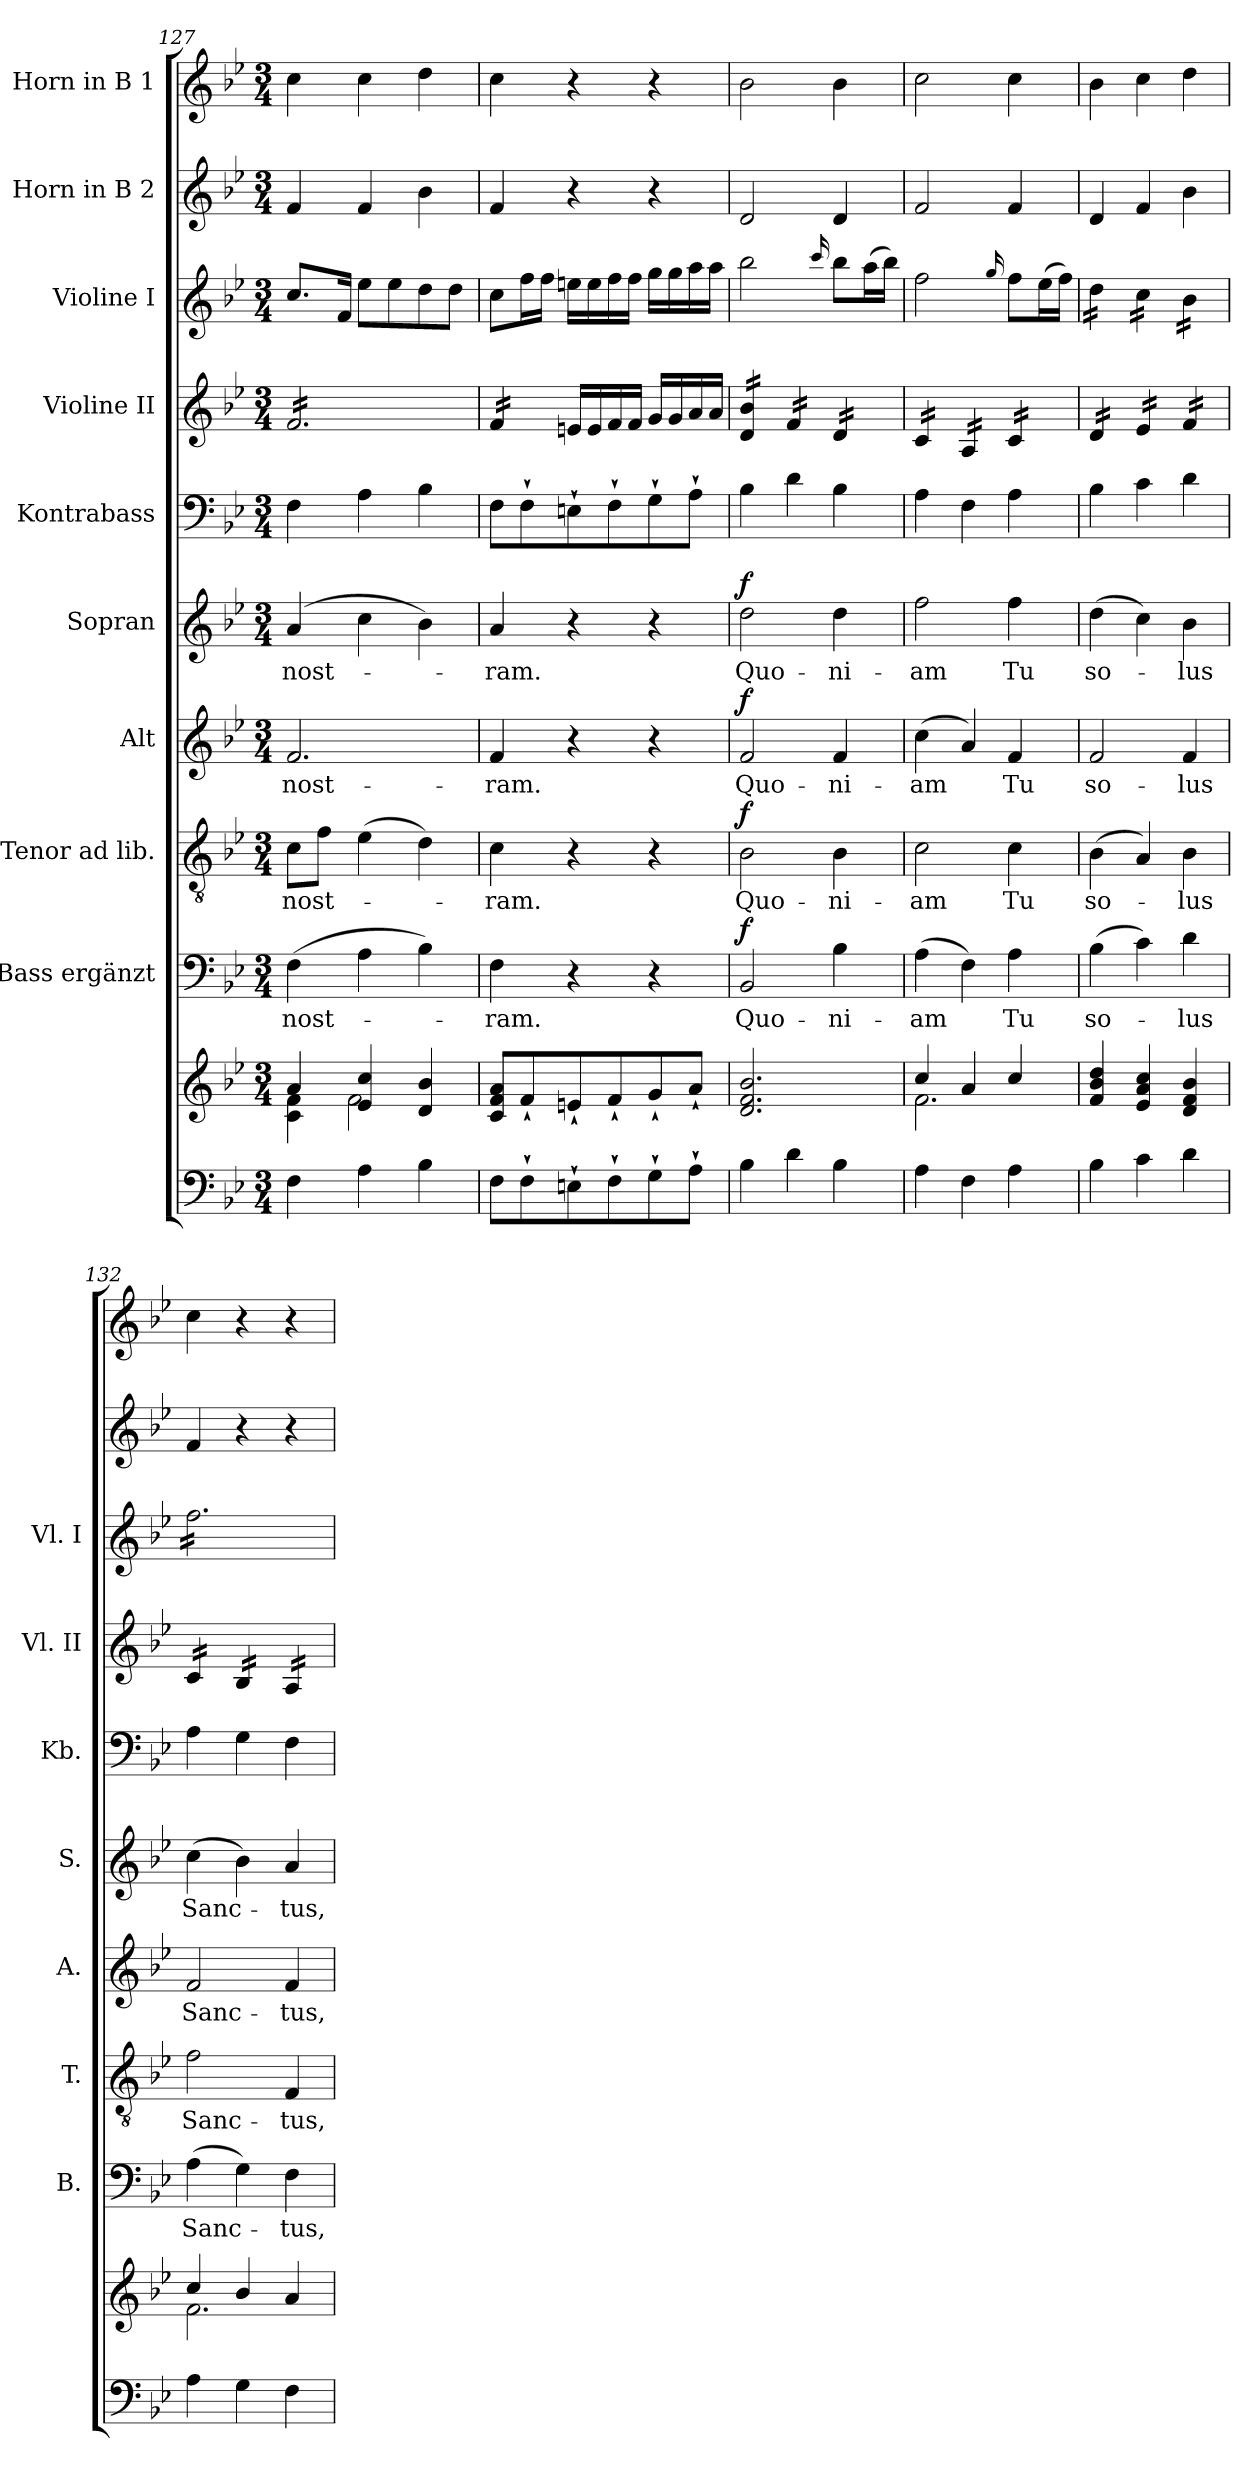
**kern	**kern	**kern	**text	**dynam	**kern	**text	**dynam	**kern	**text	**dynam	**kern	**text	**dynam	**kern	**kern	**kern	**kern	**kern
*part10	*part10	*part9	*part9	*part9	*part8	*part8	*part8	*part7	*part7	*part7	*part6	*part6	*part6	*part5	*part4	*part3	*part2	*part1
*staff11	*staff10	*staff9	*staff9	*staff9	*staff8	*staff8	*staff8	*staff7	*staff7	*staff7	*staff6	*staff6	*staff6	*staff5	*staff4	*staff3	*staff2	*staff1
*	*	*I"Bass ergänzt	*	*	*I"Tenor ad lib.	*	*	*I"Alt	*	*	*I"Sopran	*	*	*I"Kontrabass	*I"Violine II	*I"Violine I	*I"Horn in B 2	*I"Horn in B 1
*	*	*I'B.	*	*	*I'T.	*	*	*I'A.	*	*	*I'S.	*	*	*I'Kb.	*I'Vl. II	*I'Vl. I	*	*
*clefF4	*clefG2	*clefF4	*	*	*clefGv2	*	*	*clefG2	*	*	*clefG2	*	*	*clefF4	*clefG2	*clefG2	*clefG2	*clefG2
*	*	*	*	*	*	*	*	*	*	*	*	*	*	*ITrd7c12	*	*	*ITrd8c14	*ITrd8c14
*k[b-e-]	*k[b-e-]	*k[b-e-]	*	*	*k[b-e-]	*	*	*k[b-e-]	*	*	*k[b-e-]	*	*	*k[b-e-]	*k[b-e-]	*k[b-e-]	*k[b-e-]	*k[b-e-]
*B-:	*B-:	*B-:	*	*	*B-:	*	*	*B-:	*	*	*B-:	*	*	*B-:	*B-:	*B-:	*B-:	*B-:
*M3/4	*M3/4	*M3/4	*	*	*M3/4	*	*	*M3/4	*	*	*M3/4	*	*	*M3/4	*M3/4	*M3/4	*M3/4	*M3/4
=127	=127	=127	=127	=127	=127	=127	=127	=127	=127	=127	=127	=127	=127	=127	=127	=127	=127	=127
*	*^	*	*	*	*	*	*	*	*	*	*	*	*	*	*	*	*	*
!	!	!	!	!LO:LY:b	!	!	!LO:LY:b	!	!	!LO:LY:b	!	!	!LO:LY:b	!	!	!	!	!	!
*	*	*	*	*	*	*	*	*	*	*	*	*	*	*	*	*tremolo	*	*	*
4F\	4a/	4c\ 4f\	(>4F\	nost-	.	8c\L	nost-	.	2.f/	nost-	.	(4a/	nost-	.	4FF\	16f/LL	8.cc/L	4F/	4c\
.	.	.	.	.	.	.	.	.	.	.	.	.	.	.	.	16f/	.	.	.
.	.	.	.	.	.	8f\J	.	.	.	.	.	.	.	.	.	16f/	.	.	.
.	.	.	.	.	.	.	.	.	.	.	.	.	.	.	.	16f/	16f/Jk	.	.
4A\	4e-/ 4cc/	2f\	4A\	.	.	(>4e-\	.	.	.	.	.	4cc\	.	.	4AA\	16f/	8ee-\L	4F/	4c\
.	.	.	.	.	.	.	.	.	.	.	.	.	.	.	.	16f/	.	.	.
.	.	.	.	.	.	.	.	.	.	.	.	.	.	.	.	16f/	8ee-\	.	.
.	.	.	.	.	.	.	.	.	.	.	.	.	.	.	.	16f/	.	.	.
4B-\	4d/ 4b-/	.	4B-\)	.	.	4d\)	.	.	.	.	.	4b-\)	.	.	4BB-\	16f/	8dd\	4B-\	4d\
.	.	.	.	.	.	.	.	.	.	.	.	.	.	.	.	16f/	.	.	.
.	.	.	.	.	.	.	.	.	.	.	.	.	.	.	.	16f/	8dd\J	.	.
.	.	.	.	.	.	.	.	.	.	.	.	.	.	.	.	16f/JJ	.	.	.
*	*v	*v	*	*	*	*	*	*	*	*	*	*	*	*	*	*	*	*	*
=128	=128	=128	=128	=128	=128	=128	=128	=128	=128	=128	=128	=128	=128	=128	=128	=128	=128	=128
!	!	!	!LO:LY:b	!	!	!LO:LY:b	!	!	!LO:LY:b	!	!	!LO:LY:b	!	!	!	!	!	!
8F\L	8c/ 8f/ 8a/L	4F\	-ram.	.	4c\	-ram.	.	4f/	-ram.	.	4a/	-ram.	.	8FF\L	16f/LL	8cc\L	4F/	4c\
.	.	.	.	.	.	.	.	.	.	.	.	.	.	.	16f/	.	.	.
8F`>\	8f`</	.	.	.	.	.	.	.	.	.	.	.	.	8FF`>\	16f/	16ff\L	.	.
.	.	.	.	.	.	.	.	.	.	.	.	.	.	.	16f/JJ	16ff\JJ	.	.
*	*	*	*	*	*	*	*	*	*	*	*	*	*	*	*Xtremolo	*	*	*
8En`>\	8en`</	4r	.	.	4r	.	.	4r	.	.	4r	.	.	8EEn`>\	16en/LL	16een\LL	4r	4r
.	.	.	.	.	.	.	.	.	.	.	.	.	.	.	16e/	16ee\	.	.
8F`>\	8f`</	.	.	.	.	.	.	.	.	.	.	.	.	8FF`>\	16f/	16ff\	.	.
.	.	.	.	.	.	.	.	.	.	.	.	.	.	.	16f/JJ	16ff\JJ	.	.
8G`>\	8g`</	4r	.	.	4r	.	.	4r	.	.	4r	.	.	8GG`>\	16g/LL	16gg\LL	4r	4r
.	.	.	.	.	.	.	.	.	.	.	.	.	.	.	16g/	16gg\	.	.
8A`>\J	8a`</J	.	.	.	.	.	.	.	.	.	.	.	.	8AA`>\J	16a/	16aa\	.	.
.	.	.	.	.	.	.	.	.	.	.	.	.	.	.	16a/JJ	16aa\JJ	.	.
=129	=129	=129	=129	=129	=129	=129	=129	=129	=129	=129	=129	=129	=129	=129	=129	=129	=129	=129
!	!	!	!LO:LY:b	!LO:DY:a	!	!LO:LY:b	!LO:DY:a	!	!LO:LY:b	!LO:DY:a	!	!LO:LY:b	!LO:DY:a	!	!	!	!	!
*	*	*	*	*	*	*	*	*	*	*	*	*	*	*	*tremolo	*	*	*
4B-\	2.d/ 2.f/ 2.b-/	2BB-/	Quo-	f	2B-\	Quo-	f	2f/	Quo-	f	2dd\	Quo-	f	4BB-\	16d/ 16b-/LL	2bb-\	2D/	2B-\
.	.	.	.	.	.	.	.	.	.	.	.	.	.	.	16d/ 16b-/	.	.	.
.	.	.	.	.	.	.	.	.	.	.	.	.	.	.	16d/ 16b-/	.	.	.
.	.	.	.	.	.	.	.	.	.	.	.	.	.	.	16d/ 16b-/JJ	.	.	.
4d\	.	.	.	.	.	.	.	.	.	.	.	.	.	4D\	16f/LL	.	.	.
.	.	.	.	.	.	.	.	.	.	.	.	.	.	.	16f/	.	.	.
.	.	.	.	.	.	.	.	.	.	.	.	.	.	.	16f/	.	.	.
.	.	.	.	.	.	.	.	.	.	.	.	.	.	.	16f/JJ	.	.	.
.	.	.	.	.	.	.	.	.	.	.	.	.	.	.	.	16qqccc/	.	.
!	!	!	!LO:LY:b	!	!	!LO:LY:b	!	!	!LO:LY:b	!	!	!LO:LY:b	!	!	!	!	!	!
4B-\	.	4B-\	-ni-	.	4B-\	-ni-	.	4f/	-ni-	.	4dd\	-ni-	.	4BB-\	16d/LL	8bb-\L	4D/	4B-\
.	.	.	.	.	.	.	.	.	.	.	.	.	.	.	16d/	.	.	.
.	.	.	.	.	.	.	.	.	.	.	.	.	.	.	16d/	(>16aa\L	.	.
.	.	.	.	.	.	.	.	.	.	.	.	.	.	.	16d/JJ	16bb-\JJ)	.	.
!!LO:PB:g=z
=130	=130	=130	=130	=130	=130	=130	=130	=130	=130	=130	=130	=130	=130	=130	=130	=130	=130	=130
*	*^	*	*	*	*	*	*	*	*	*	*	*	*	*	*	*	*	*
!	!	!	!	!LO:LY:b	!	!	!LO:LY:b	!	!	!LO:LY:b	!	!	!LO:LY:b	!	!	!	!	!	!
4A\	4cc/	2.f\	(>4A\	-am	.	2c\	-am	.	(>4cc\	-am	.	2ff\	-am	.	4AA\	16c/LL	2ff\	2F/	2c\
.	.	.	.	.	.	.	.	.	.	.	.	.	.	.	.	16c/	.	.	.
.	.	.	.	.	.	.	.	.	.	.	.	.	.	.	.	16c/	.	.	.
.	.	.	.	.	.	.	.	.	.	.	.	.	.	.	.	16c/JJ	.	.	.
4F\	4a/	.	4F\)	.	.	.	.	.	4a/)	.	.	.	.	.	4FF\	16A/LL	.	.	.
.	.	.	.	.	.	.	.	.	.	.	.	.	.	.	.	16A/	.	.	.
.	.	.	.	.	.	.	.	.	.	.	.	.	.	.	.	16A/	.	.	.
.	.	.	.	.	.	.	.	.	.	.	.	.	.	.	.	16A/JJ	.	.	.
.	.	.	.	.	.	.	.	.	.	.	.	.	.	.	.	.	16qqgg/	.	.
!	!	!	!	!LO:LY:b	!	!	!LO:LY:b	!	!	!LO:LY:b	!	!	!LO:LY:b	!	!	!	!	!	!
4A\	4cc/	.	4A\	Tu	.	4c\	Tu	.	4f/	Tu	.	4ff\	Tu	.	4AA\	16c/LL	8ff\L	4F/	4c\
.	.	.	.	.	.	.	.	.	.	.	.	.	.	.	.	16c/	.	.	.
.	.	.	.	.	.	.	.	.	.	.	.	.	.	.	.	16c/	(>16ee-\L	.	.
.	.	.	.	.	.	.	.	.	.	.	.	.	.	.	.	16c/JJ	16ff\JJ)	.	.
*	*v	*v	*	*	*	*	*	*	*	*	*	*	*	*	*	*	*	*	*
=131	=131	=131	=131	=131	=131	=131	=131	=131	=131	=131	=131	=131	=131	=131	=131	=131	=131	=131
!	!	!	!LO:LY:b	!	!	!LO:LY:b	!	!	!LO:LY:b	!	!	!LO:LY:b	!	!	!	!	!	!
*	*	*	*	*	*	*	*	*	*	*	*	*	*	*	*	*tremolo	*	*
4B-\	4f/ 4b-/ 4dd/	(>4B-\	so-	.	(>4B-\	so-	.	2f/	so-	.	(>4dd\	so-	.	4BB-\	16d/LL	16dd\LL	4D/	4B-\
.	.	.	.	.	.	.	.	.	.	.	.	.	.	.	16d/	16dd\	.	.
.	.	.	.	.	.	.	.	.	.	.	.	.	.	.	16d/	16dd\	.	.
.	.	.	.	.	.	.	.	.	.	.	.	.	.	.	16d/JJ	16dd\JJ	.	.
4c\	4e-/ 4a/ 4cc/	4c\)	.	.	4A/)	.	.	.	.	.	4cc\)	.	.	4C\	16e-/LL	16cc\LL	4F/	4c\
.	.	.	.	.	.	.	.	.	.	.	.	.	.	.	16e-/	16cc\	.	.
.	.	.	.	.	.	.	.	.	.	.	.	.	.	.	16e-/	16cc\	.	.
.	.	.	.	.	.	.	.	.	.	.	.	.	.	.	16e-/JJ	16cc\JJ	.	.
!	!	!	!LO:LY:b	!	!	!LO:LY:b	!	!	!LO:LY:b	!	!	!LO:LY:b	!	!	!	!	!	!
4d\	4d/ 4f/ 4b-/	4d\	-lus	.	4B-\	-lus	.	4f/	-lus	.	4b-\	-lus	.	4D\	16f/LL	16b-\LL	4B-\	4d\
.	.	.	.	.	.	.	.	.	.	.	.	.	.	.	16f/	16b-\	.	.
.	.	.	.	.	.	.	.	.	.	.	.	.	.	.	16f/	16b-\	.	.
.	.	.	.	.	.	.	.	.	.	.	.	.	.	.	16f/JJ	16b-\JJ	.	.
=132	=132	=132	=132	=132	=132	=132	=132	=132	=132	=132	=132	=132	=132	=132	=132	=132	=132	=132
*	*^	*	*	*	*	*	*	*	*	*	*	*	*	*	*	*	*	*
!	!	!	!	!LO:LY:b	!	!	!LO:LY:b	!	!	!LO:LY:b	!	!	!LO:LY:b	!	!	!	!	!	!
4A\	4cc/	2.f\	(>4A\	Sanc-	.	2f\	Sanc-	.	2f/	Sanc-	.	(>4cc\	Sanc-	.	4AA\	16c/LL	16ff\LL	4F/	4c\
.	.	.	.	.	.	.	.	.	.	.	.	.	.	.	.	16c/	16ff\	.	.
.	.	.	.	.	.	.	.	.	.	.	.	.	.	.	.	16c/	16ff\	.	.
.	.	.	.	.	.	.	.	.	.	.	.	.	.	.	.	16c/JJ	16ff\	.	.
4G\	4b-/	.	4G\)	.	.	.	.	.	.	.	.	4b-\)	.	.	4GG\	16B-/LL	16ff\	4r	4r
.	.	.	.	.	.	.	.	.	.	.	.	.	.	.	.	16B-/	16ff\	.	.
.	.	.	.	.	.	.	.	.	.	.	.	.	.	.	.	16B-/	16ff\	.	.
.	.	.	.	.	.	.	.	.	.	.	.	.	.	.	.	16B-/JJ	16ff\	.	.
!	!	!	!	!LO:LY:b	!	!	!LO:LY:b	!	!	!LO:LY:b	!	!	!LO:LY:b	!	!	!	!	!	!
4F\	4a/	.	4F\	-tus,	.	4F/	-tus,	.	4f/	-tus,	.	4a/	-tus,	.	4FF\	16A/LL	16ff\	4r	4r
.	.	.	.	.	.	.	.	.	.	.	.	.	.	.	.	16A/	16ff\	.	.
.	.	.	.	.	.	.	.	.	.	.	.	.	.	.	.	16A/	16ff\	.	.
.	.	.	.	.	.	.	.	.	.	.	.	.	.	.	.	16A/JJ	16ff\JJ	.	.
*	*	*	*	*	*	*	*	*	*	*	*	*	*	*	*	*	*Xtremolo	*	*
*	*	*	*	*	*	*	*	*	*	*	*	*	*	*	*	*Xtremolo	*	*	*
*	*v	*v	*	*	*	*	*	*	*	*	*	*	*	*	*	*	*	*	*
=	=	=	=	=	=	=	=	=	=	=	=	=	=	=	=	=	=	=
*-	*-	*-	*-	*-	*-	*-	*-	*-	*-	*-	*-	*-	*-	*-	*-	*-	*-	*-
